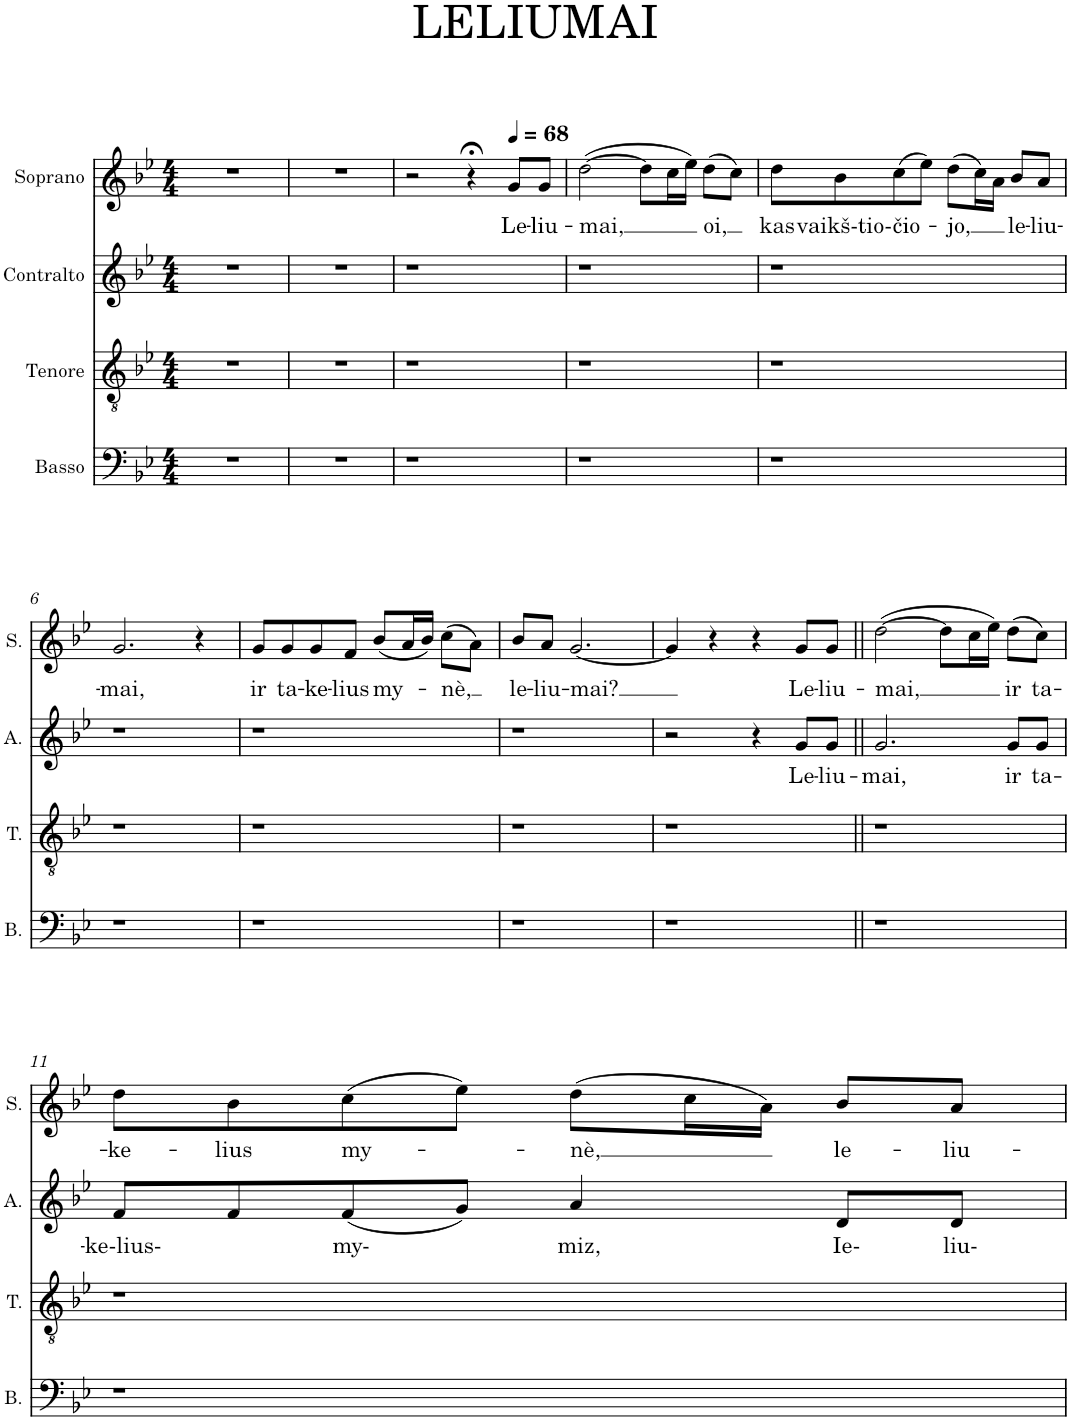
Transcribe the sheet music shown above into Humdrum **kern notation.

**kern	**kern	**kern	**text	**kern	**text
*part4	*part3	*part2	*part2	*part1	*part1
*staff4	*staff3	*staff2	*staff2	*staff1	*staff1
*I"Basso	*I"Tenore	*I"Contralto	*	*I"Soprano	*
*I'B.	*I'T.	*	*	*I'S.	*
*clefF4	*clefGv2	*clefG2	*	*clefG2	*
*k[b-e-]	*k[b-e-]	*k[b-e-]	*	*k[b-e-]	*
*M4/4	*M4/4	*M4/4	*	*M4/4	*
=1	=1	=1	=1	=1	=1
1r	1r	1r	.	1r	.
=2	=2	=2	=2	=2	=2
1r	1r	1r	.	1r	.
=3	=3	=3	=3	=3	=3
1r	1r	1r	.	2r	.
.	.	.	.	4r;<	.
*	*	*	*	*MM68	*
!	!	!	!	!	!LO:LY:b
.	.	.	.	8g/L	Le-
!	!	!	!	!	!LO:LY:b
.	.	.	.	8g/J	-liu-
=4	=4	=4	=4	=4	=4
!	!	!	!	!	!LO:LY:b
1r	1r	1r	.	([2dd\	-mai,
.	.	.	.	8dd\L]	.
.	.	.	.	16cc\L	.
.	.	.	.	16ee-\JJ)	.
!	!	!	!	!	!LO:LY:b
.	.	.	.	(8dd\L	oi,
.	.	.	.	8cc\J)	.
=5	=5	=5	=5	=5	=5
!	!	!	!	!	!LO:LY:b
1r	1r	1r	.	8dd\L	kas
!	!	!	!	!	!LO:LY:b
.	.	.	.	8b-\	vaikš-tio-
!	!	!	!	!	!LO:LY:b
.	.	.	.	(8cc\	čio-
.	.	.	.	8ee-\J)	.
!	!	!	!	!	!LO:LY:b
.	.	.	.	(8dd\L	-jo,
.	.	.	.	16cc\L)	.
.	.	.	.	16a\JJ	.
!	!	!	!	!	!LO:LY:b
.	.	.	.	8b-/L	le-
!	!	!	!	!	!LO:LY:b
.	.	.	.	8a/J	-liu-
!!LO:LB:g=z
=6	=6	=6	=6	=6	=6
!	!	!	!	!	!LO:LY:b
1r	1r	1r	.	2.g/	-mai,
.	.	.	.	4r	.
=7	=7	=7	=7	=7	=7
!	!	!	!	!	!LO:LY:b
1r	1r	1r	.	8g/L	ir
!	!	!	!	!	!LO:LY:b
.	.	.	.	8g/	ta-
!	!	!	!	!	!LO:LY:b
.	.	.	.	8g/	-ke-
!	!	!	!	!	!LO:LY:b
.	.	.	.	8f/J	-lius
!	!	!	!	!	!LO:LY:b
.	.	.	.	(8b-/L	my-
.	.	.	.	16a/L	.
.	.	.	.	16b-/JJ)	.
!	!	!	!	!	!LO:LY:b
.	.	.	.	(8cc\L	-nè,
.	.	.	.	8a\J)	.
=8	=8	=8	=8	=8	=8
!	!	!	!	!	!LO:LY:b
1r	1r	1r	.	8b-/L	le-
!	!	!	!	!	!LO:LY:b
.	.	.	.	8a/J	-liu-
!	!	!	!	!	!LO:LY:b
.	.	.	.	[2.g/	-mai?
=9	=9	=9	=9	=9	=9
1r	1r	2r	.	4g/]	.
.	.	.	.	4r	.
.	.	4r	.	4r	.
!	!	!	!LO:LY:b	!	!LO:LY:b
.	.	8g/L	Le-	8g/L	Le-
!	!	!	!LO:LY:b	!	!LO:LY:b
.	.	8g/J	-liu-	8g/J	-liu-
=10||	=10||	=10||	=10||	=10||	=10||
!	!	!	!LO:LY:b	!	!LO:LY:b
1r	1r	2.g/	-mai,	([2dd\	-mai,
.	.	.	.	8dd\L]	.
.	.	.	.	16cc\L	.
.	.	.	.	16ee-\JJ)	.
!	!	!	!LO:LY:b	!	!LO:LY:b
.	.	8g/L	ir	(8dd\L	ir
!	!	!	!LO:LY:b	!	!LO:LY:b
.	.	8g/J	ta-	8cc\J)	ta-
!!LO:LB:g=z
=11	=11	=11	=11	=11	=11
!	!	!	!LO:LY:b	!	!LO:LY:b
1r	1r	8f/L	-ke-lius-	8dd\L	-ke-
!	!	!	!	!	!LO:LY:b
.	.	8f/	.	8b-\	-lius
!	!	!	!LO:LY:b	!	!LO:LY:b
.	.	(8f/	my-	(8cc\	my-
.	.	8g/J)	.	8ee-\J)	.
!	!	!	!LO:LY:b	!	!LO:LY:b
.	.	4a/	miz,	(8dd\L	-nè,
.	.	.	.	16cc\L	.
.	.	.	.	16a\JJ)	.
!	!	!	!LO:LY:b	!	!LO:LY:b
.	.	8d/L	Ie-	8b-/L	le-
!	!	!	!LO:LY:b	!	!LO:LY:b
.	.	8d/J	liu-	8a/J	-liu-
=	=	=	=	=	=
*-	*-	*-	*-	*-	*-
